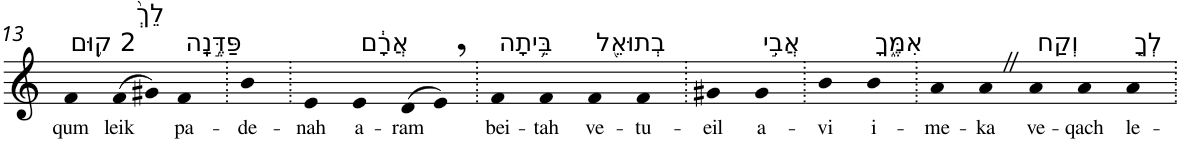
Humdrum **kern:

**kern	**text
*part1	*part1
*staff1	*staff1
*I"Piano	*
*I'Pno	*
!!LO:PB:g=z
*clefG2	*
*k[]	*
=13	=13
!LO:TX:a:t=2 ק֥וּם	!
!	!LO:LY:b
4f	qum
!LO:TX:a:t=לֵךְ֙	!
!	!LO:LY:b
(>8f	leik
8g#X)	.
!LO:TX:a:t=פַּדֶּ֣נָֽה	!
!	!LO:LY:b
4f	pa-
=14.	=14.
!	!LO:LY:b
4b	-de-
=15.	=15.
!	!LO:LY:b
4e	-nah
!LO:TX:a:t=אֲרָ֔ם	!
!	!LO:LY:b
4e	a-
!	!LO:LY:b
(>8d	-ram
8e,)	.
=16.	=16.
!LO:TX:a:t=בֵּ֥יתָה	!
!	!LO:LY:b
4f	bei-
!	!LO:LY:b
4f	-tah
!LO:TX:a:t=בְתוּאֵ֖ל	!
!	!LO:LY:b
4f	ve-
!	!LO:LY:b
4f	-tu-
=17.	=17.
!	!LO:LY:b
4g#X	-eil
!LO:TX:a:t=אֲבִ֣י	!
!	!LO:LY:b
4g#	a-
=18.	=18.
!	!LO:LY:b
4b	-vi
!LO:TX:a:t=אִמֶּ֑ךָ	!
!	!LO:LY:b
4b	i-
=19.	=19.
!	!LO:LY:b
4a	-me-
!	!LO:LY:b
4aZ	-ka
!LO:TX:a:t=וְקַח	!
!	!LO:LY:b
4a	ve-
!	!LO:LY:b
4a	-qach
!LO:TX:a:t=לְךָ֤	!
!	!LO:LY:b
4a	le-
=.	=.
*-	*-
